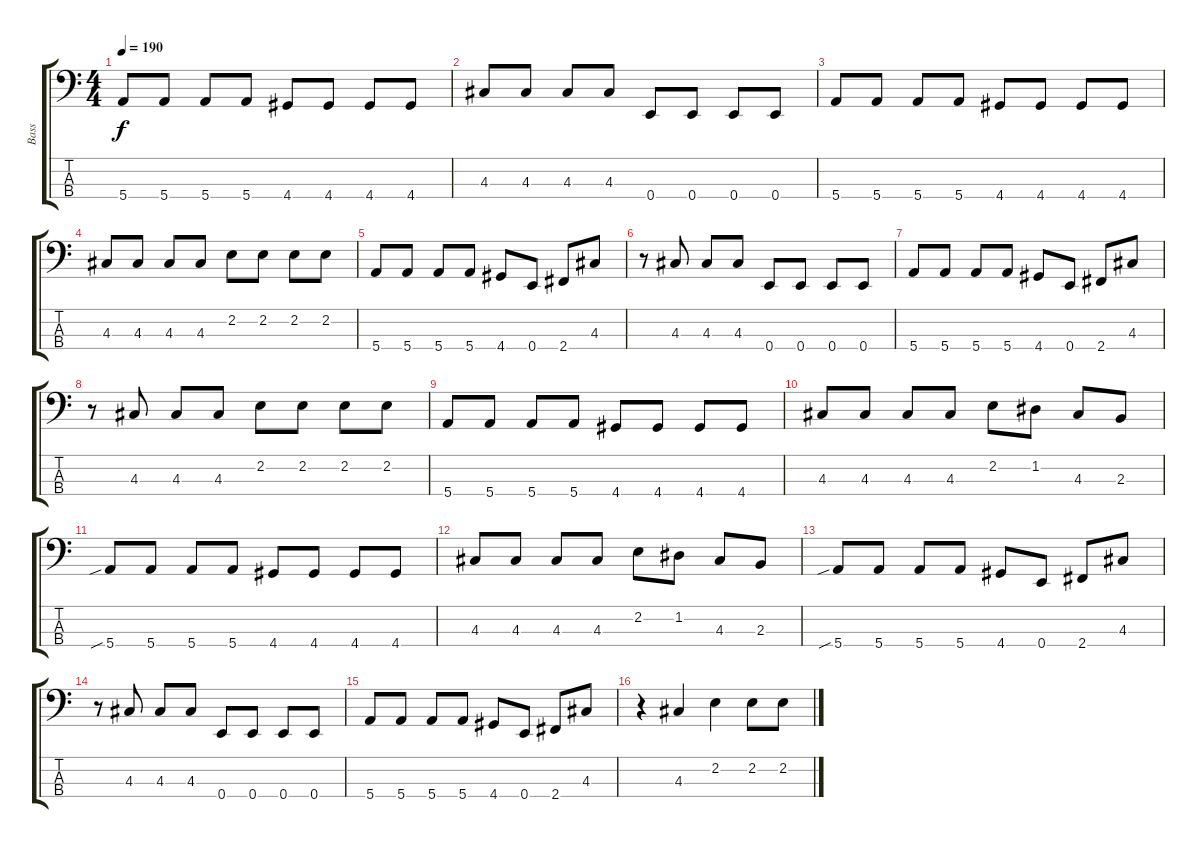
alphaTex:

\track ("Bass" "Bass") {instrument electricbasspick}
\staff {score tabs}
\tuning (G2 D2 A1 E1) {hide}
\ts (4 4)
\tempo 190
\clef f4
\ks c
5.4.8{dy f} 5.4.8 5.4.8 5.4.8 4.4.8 4.4.8 4.4.8 4.4.8 |
4.3.8 4.3.8 4.3.8 4.3.8 0.4.8 0.4.8 0.4.8 0.4.8 |
5.4.8 5.4.8 5.4.8 5.4.8 4.4.8 4.4.8 4.4.8 4.4.8 |
4.3.8 4.3.8 4.3.8 4.3.8 2.2.8 2.2.8 2.2.8 2.2.8 |
5.4.8 5.4.8 5.4.8 5.4.8 4.4.8 0.4.8 2.4.8 4.3.8 |
r.8 4.3.8 4.3.8 4.3.8 0.4.8 0.4.8 0.4.8 0.4.8 |
5.4.8 5.4.8 5.4.8 5.4.8 4.4.8 0.4.8 2.4.8 4.3.8 |
r.8 4.3.8 4.3.8 4.3.8 2.2.8 2.2.8 2.2.8 2.2.8 |
5.4.8 5.4.8 5.4.8 5.4.8 4.4.8 4.4.8 4.4.8 4.4.8 |
4.3.8 4.3.8 4.3.8 4.3.8 2.2.8 1.2.8 4.3.8 2.3.8 |
5.4{sib}.8 5.4.8 5.4.8 5.4.8 4.4.8 4.4.8 4.4.8 4.4.8 |
4.3.8 4.3.8 4.3.8 4.3.8 2.2.8 1.2.8 4.3.8 2.3.8 |
5.4{sib}.8 5.4.8 5.4.8 5.4.8 4.4.8 0.4.8 2.4.8 4.3.8 |
r.8 4.3.8 4.3.8 4.3.8 0.4.8 0.4.8 0.4.8 0.4.8 |
5.4.8 5.4.8 5.4.8 5.4.8 4.4.8 0.4.8 2.4.8 4.3.8 |
r.4 4.3.4 2.2.4 2.2.8 2.2.8
